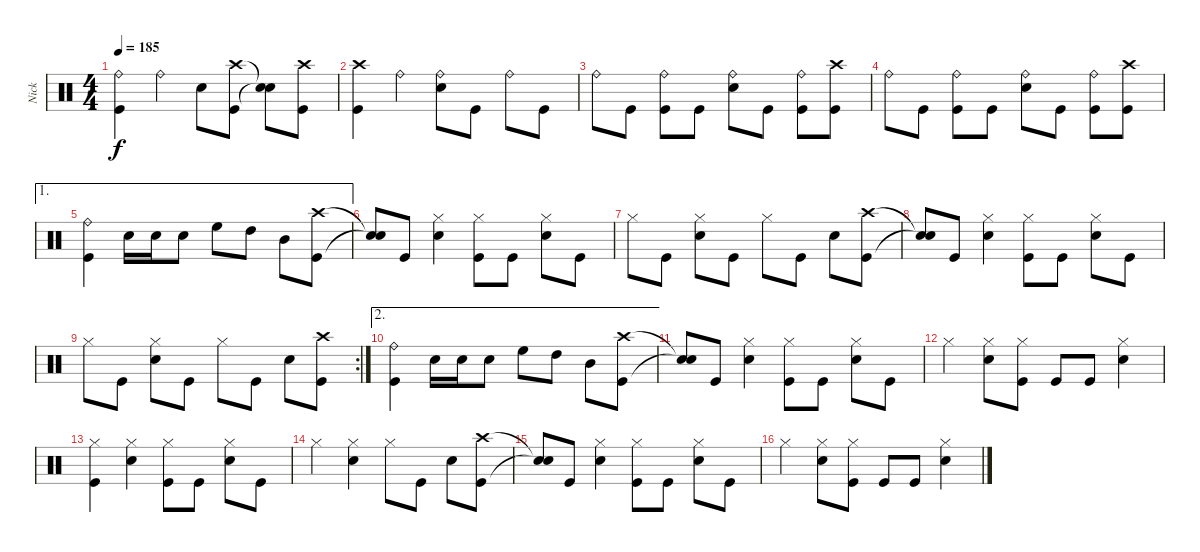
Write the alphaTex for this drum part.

\track ("Nick" "Nick") {instrument percussion}
\staff {score}
\articulation defaults
\ts (4 4)
\tempo 185
\clef neutral
\ks c
("Kick (hit)" "Ride (bell)").4{dy f} "Ride (bell)".4 "Snare (hit) 2".8 ("Kick (hit)" "Crash high (hit)").8 ("Snare (hit)"{t} "Snare (hit)"{t}).8 ("Kick (hit)" "Crash high (hit)").8 |
("Kick (hit)" "Crash high (hit)").4 "Ride (bell)".4 ("Ride (bell)" "Snare (hit) 2").8 "Kick (hit)".8 "Ride (bell)".8 "Kick (hit)".8 |
"Ride (bell)".8 "Kick (hit)".8 ("Kick (hit)" "Ride (bell)").8 "Kick (hit)".8 ("Ride (bell)" "Snare (hit) 2").8 "Kick (hit)".8 ("Kick (hit)" "Ride (bell)").8 ("Kick (hit)" "Crash high (hit)").8 |
"Ride (bell)".8 "Kick (hit)".8 ("Kick (hit)" "Ride (bell)").8 "Kick (hit)".8 ("Ride (bell)" "Snare (hit) 2").8 "Kick (hit)".8 ("Kick (hit)" "Ride (bell)").8 ("Kick (hit)" "Crash high (hit)").8 |
\ae 1
("Kick (hit)" "Ride (bell)").4 "Snare (hit) 2".16 "Snare (hit) 2".16 "Snare (hit) 2".8 "High Floor Tom (hit)".8 "High Tom (hit)".8 "Mid Tom (hit)".8 ("Kick (hit)" "Crash high (hit)").8 |
("Snare (hit)"{t} "Snare (hit)"{t}).8 "Kick (hit)".8 ("Hi-Hat (closed)" "Snare (hit) 2").4 ("Kick (hit)" "Hi-Hat (closed)").8 "Kick (hit)".8 ("Hi-Hat (closed)" "Snare (hit) 2").8 "Kick (hit)".8 |
"Hi-Hat (closed)".8 "Kick (hit)".8 ("Hi-Hat (closed)" "Snare (hit) 2").8 "Kick (hit)".8 "Hi-Hat (closed)".8 "Kick (hit)".8 "Snare (hit) 2".8 ("Kick (hit)" "Crash high (hit)").8 |
("Snare (hit)"{t} "Snare (hit)"{t}).8 "Kick (hit)".8 ("Hi-Hat (closed)" "Snare (hit) 2").4 ("Kick (hit)" "Hi-Hat (closed)").8 "Kick (hit)".8 ("Hi-Hat (closed)" "Snare (hit) 2").8 "Kick (hit)".8 |
\rc 2 "Hi-Hat (closed)".8 "Kick (hit)".8
("Hi-Hat (closed)" "Snare (hit) 2").8 "Kick (hit)".8 "Hi-Hat (closed)".8 "Kick (hit)".8 "Snare (hit) 2".8 ("Kick (hit)" "Crash high (hit)").8 |
\ae 2
("Kick (hit)" "Ride (bell)").4 "Snare (hit) 2".16 "Snare (hit) 2".16 "Snare (hit) 2".8 "High Floor Tom (hit)".8 "High Tom (hit)".8 "Mid Tom (hit)".8 ("Kick (hit)" "Crash high (hit)").8 |
("Snare (hit)"{t} "Snare (hit)"{t}).8 "Kick (hit)".8 ("Hi-Hat (closed)" "Snare (hit) 2").4 ("Kick (hit)" "Hi-Hat (closed)").8 "Kick (hit)".8 ("Hi-Hat (closed)" "Snare (hit) 2").8 "Kick (hit)".8 |
"Hi-Hat (closed)".4 ("Hi-Hat (closed)" "Snare (hit) 2").8 ("Kick (hit)" "Hi-Hat (closed)").8 "Kick (hit)".8 "Kick (hit)".8 ("Hi-Hat (closed)" "Snare (hit) 2").4 |
("Kick (hit)" "Hi-Hat (closed)").4 ("Hi-Hat (closed)" "Snare (hit) 2").4 ("Kick (hit)" "Hi-Hat (closed)").8 "Kick (hit)".8 ("Hi-Hat (closed)" "Snare (hit) 2").8 "Kick (hit)".8 |
"Hi-Hat (closed)".4 ("Hi-Hat (closed)" "Snare (hit) 2").4 "Hi-Hat (closed)".8 "Kick (hit)".8 "Snare (hit) 2".8 ("Kick (hit)" "Crash high (hit)").8 |
("Snare (hit)"{t} "Snare (hit)"{t}).8 "Kick (hit)".8 ("Hi-Hat (closed)" "Snare (hit) 2").4 ("Kick (hit)" "Hi-Hat (closed)").8 "Kick (hit)".8 ("Hi-Hat (closed)" "Snare (hit) 2").8 "Kick (hit)".8 |
"Hi-Hat (closed)".4 ("Hi-Hat (closed)" "Snare (hit) 2").8 ("Kick (hit)" "Hi-Hat (closed)").8 "Kick (hit)".8 "Kick (hit)".8 ("Hi-Hat (closed)" "Snare (hit) 2").4
